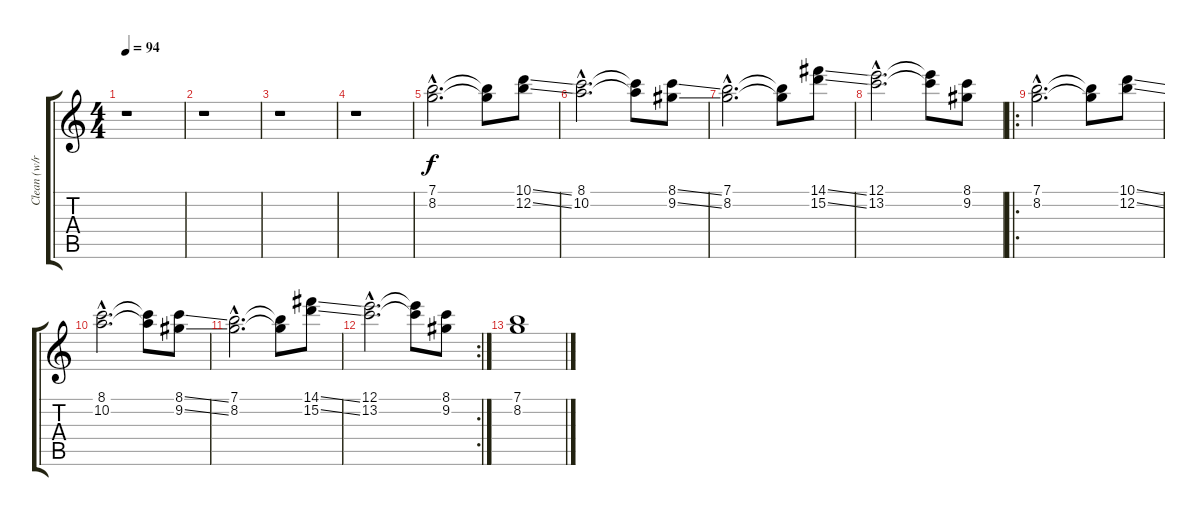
\track ("Clean (w/reverb)" "Clean (w/r") {instrument electricguitarclean}
\staff {score tabs}
\tuning (E4 B3 G3 D3 A2 E2) {hide}
\ts (4 4)
\tempo 94
\clef g2
\ks c
r.1{dy f} |
r.1 |
r.1 |
r.1 |
(7.1{hac} 8.2{hac}).2{d} (7.1{t} 8.2{t}).8 (10.1{ss} 12.2{ss}).8 |
(8.1{hac} 10.2{hac}).2{d} (8.1{t} 10.2{t}).8 (8.1{ss} 9.2{ss}).8 |
(7.1{hac} 8.2{hac}).2{d} (7.1{t} 8.2{t}).8 (14.1{ss} 15.2{ss}).8 |
(12.1{hac} 13.2{hac}).2{d} (12.1{t} 13.2{t}).8 (8.1 9.2).8 |
\ro
(7.1{hac} 8.2{hac}).2{d} (7.1{t} 8.2{t}).8 (10.1{ss} 12.2{ss}).8 |
(8.1{hac} 10.2{hac}).2{d} (8.1{t} 10.2{t}).8 (8.1{ss} 9.2{ss}).8 |
(7.1{hac} 8.2{hac}).2{d} (7.1{t} 8.2{t}).8 (14.1{ss} 15.2{ss}).8 |
\rc 2
(12.1{hac} 13.2{hac}).2{d} (12.1{t} 13.2{t}).8 (8.1 9.2).8 |
(7.1 8.2).1
